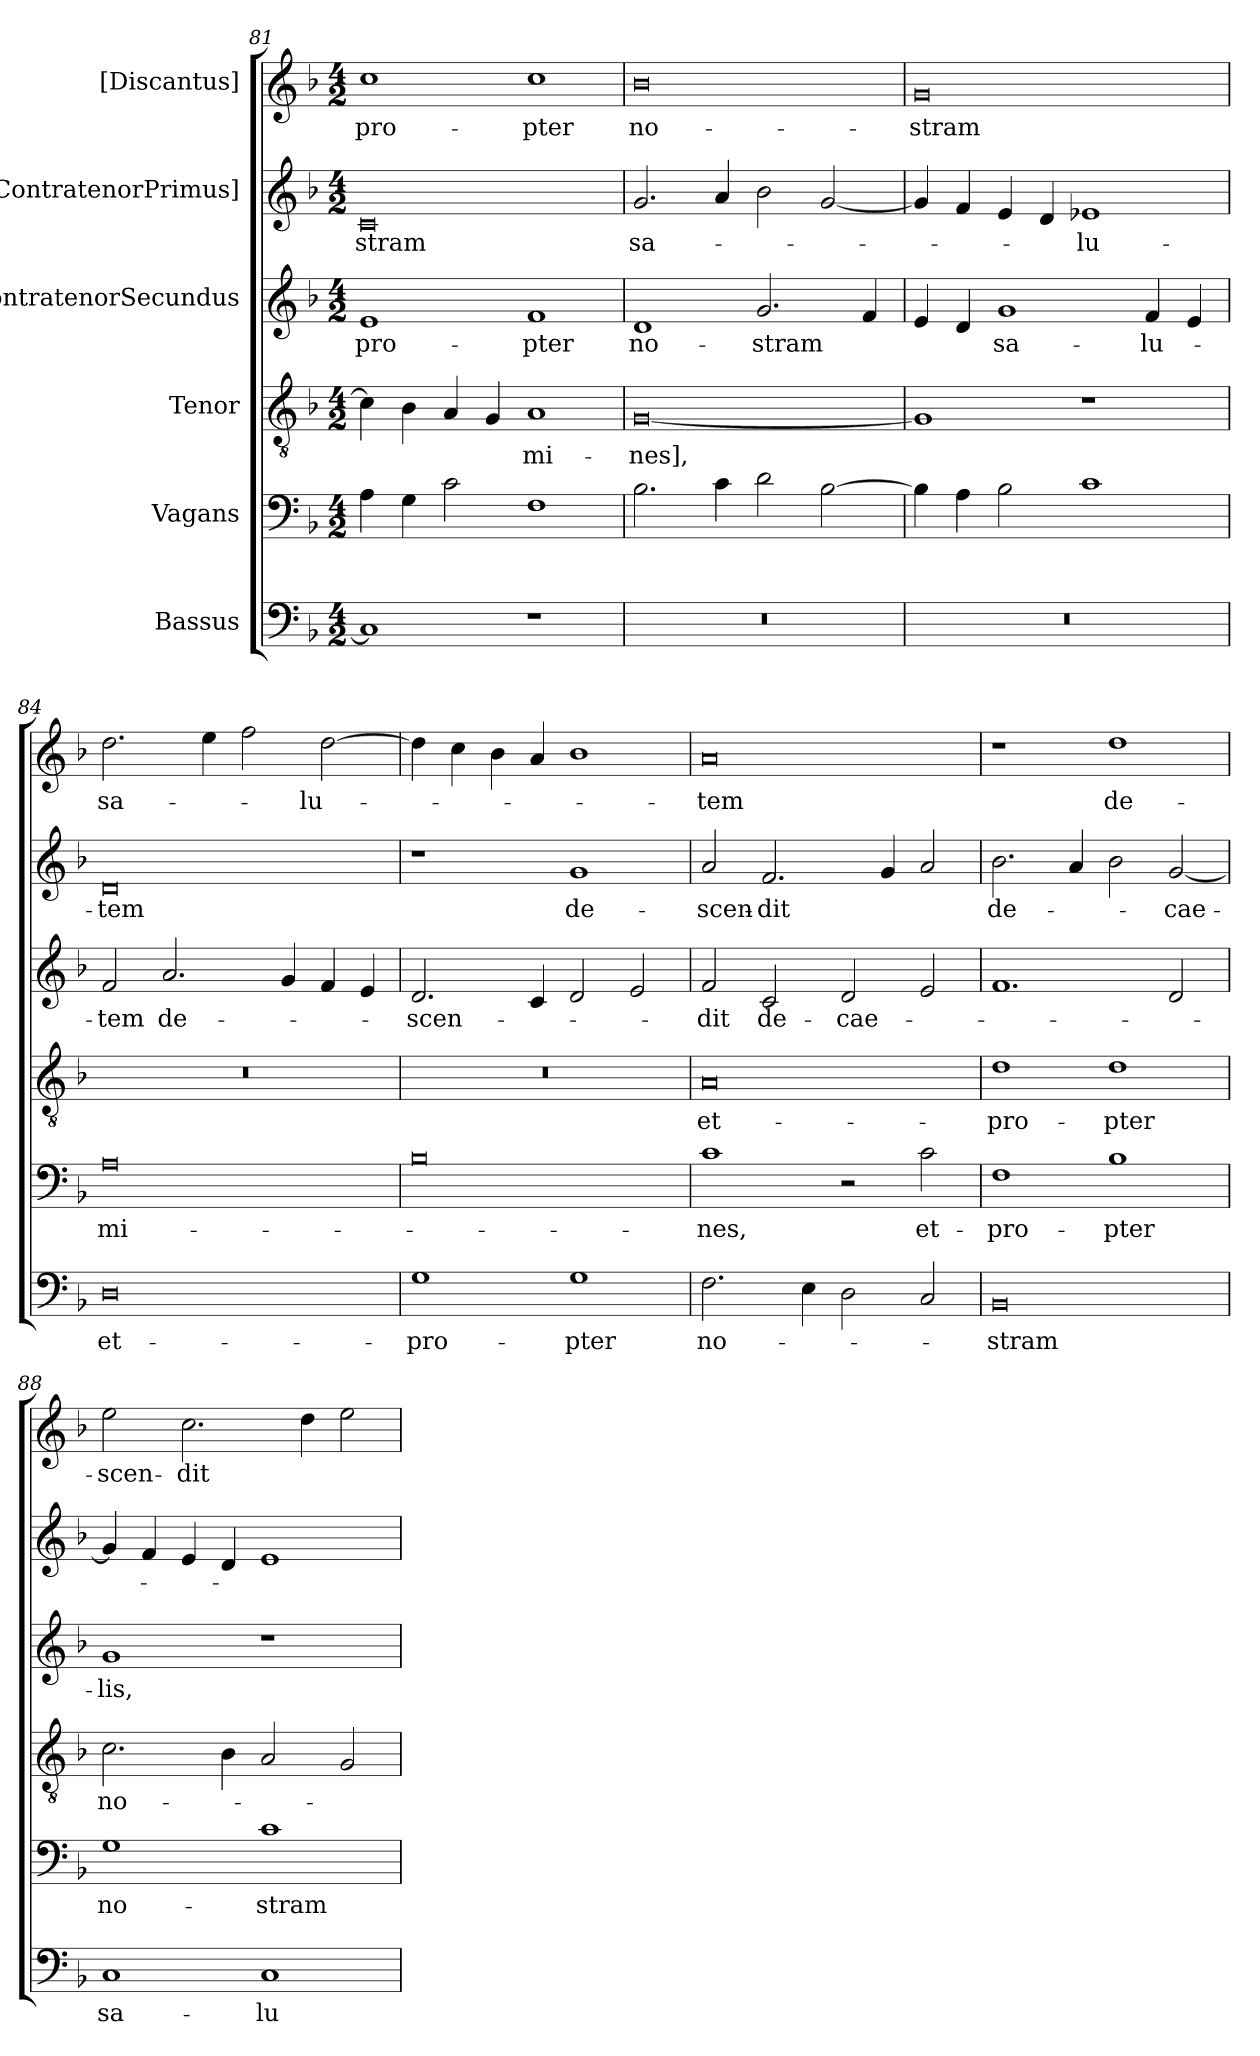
**kern	**text	**kern	**text	**kern	**text	**kern	**text	**kern	**text	**kern	**text
*part6	*part6	*part5	*part5	*part4	*part4	*part3	*part3	*part2	*part2	*part1	*part1
*staff6	*staff6	*staff5	*staff5	*staff4	*staff4	*staff3	*staff3	*staff2	*staff2	*staff1	*staff1
*I"Bassus	*	*I"Vagans	*	*I"Tenor	*	*I"ContratenorSecundus	*	*I"[ContratenorPrimus]	*	*I"[Discantus]	*
*clefF4	*	*clefF4	*	*clefGv2	*	*clefG2	*	*clefG2	*	*clefG2	*
*k[b-]	*	*k[b-]	*	*k[b-]	*	*k[b-]	*	*k[b-]	*	*k[b-]	*
*M4/2	*	*M4/2	*	*M4/2	*	*M4/2	*	*M4/2	*	*M4/2	*
=81	=81	=81	=81	=81	=81	=81	=81	=81	=81	=81	=81
1C/]	.	4A\	.	4c\]	.	1e/	pro-	0c/	-stram	1cc\	pro-
.	.	4G\	.	4B-\	.	.	.	.	.	.	.
.	.	2c\	.	4A/	.	.	.	.	.	.	.
.	.	.	.	4G/	.	.	.	.	.	.	.
1r	.	1F\	.	1A/	-mi-	1f/	-pter	.	.	1cc\	-pter
=82	=82	=82	=82	=82	=82	=82	=82	=82	=82	=82	=82
0r	.	2.B-\	.	[0G/	-nes],	1d/	no-	2.g/	sa-	0b-\	no-
.	.	4c\	.	.	.	.	.	4a/	.	.	.
.	.	2d\	.	.	.	2.g/	-stram	2b-\	.	.	.
.	.	[2B-\	.	.	.	.	.	[2g/	.	.	.
.	.	.	.	.	.	4f/	.	.	.	.	.
=83	=83	=83	=83	=83	=83	=83	=83	=83	=83	=83	=83
0r	.	4B-\]	.	1G/]	.	4e/	.	4g/]	.	0g/	-stram
.	.	4A\	.	.	.	4d/	.	4f/	.	.	.
.	.	2B-\	.	.	.	1g/	sa-	4e/	.	.	.
.	.	.	.	.	.	.	.	4d/	.	.	.
.	.	1c\	.	1r	.	.	.	1e-X/	-lu-	.	.
.	.	.	.	.	.	4f/	-lu-	.	.	.	.
.	.	.	.	.	.	4e/	.	.	.	.	.
=84	=84	=84	=84	=84	=84	=84	=84	=84	=84	=84	=84
0D\	et-	0A\	-mi-	0r	.	2f/	-tem	0d/	-tem	2.dd\	sa-
.	.	.	.	.	.	2.a/	de-	.	.	.	.
.	.	.	.	.	.	.	.	.	.	4ee\	.
.	.	.	.	.	.	.	.	.	.	2ff\	.
.	.	.	.	.	.	4g/	.	.	.	.	.
.	.	.	.	.	.	4f/	.	.	.	[2dd\	-lu-
.	.	.	.	.	.	4e/	.	.	.	.	.
=85	=85	=85	=85	=85	=85	=85	=85	=85	=85	=85	=85
1G\	pro-	0B-\	.	0r	.	2.d/	-scen-	1r	.	4dd\]	.
.	.	.	.	.	.	.	.	.	.	4cc\	.
.	.	.	.	.	.	.	.	.	.	4b-\	.
.	.	.	.	.	.	4c/	.	.	.	4a/	.
1G\	-pter	.	.	.	.	2d/	.	1g/	de-	1b-\	.
.	.	.	.	.	.	2e/	.	.	.	.	.
=86	=86	=86	=86	=86	=86	=86	=86	=86	=86	=86	=86
2.F\	no-	1c\	-nes,	0A/	et-	2f/	-dit	2a/	-scen-	0a/	-tem
.	.	.	.	.	.	2c/	de-	2.f/	-dit	.	.
4E\	.	.	.	.	.	.	.	.	.	.	.
2D\	.	2r	.	.	.	2d/	cae-	.	.	.	.
.	.	.	.	.	.	.	.	4g/	.	.	.
2C/	.	2c\	et-	.	.	2e/	.	2a/	.	.	.
=87	=87	=87	=87	=87	=87	=87	=87	=87	=87	=87	=87
0BB-/	-stram	1F\	pro-	1d\	pro-	1.f/	.	2.b-\	de-	1r	.
.	.	.	.	.	.	.	.	4a/	.	.	.
.	.	1B-\	-pter	1d\	-pter	.	.	2b-\	.	1dd\	de-
.	.	.	.	.	.	2d/	.	[2g/	cae-	.	.
=88	=88	=88	=88	=88	=88	=88	=88	=88	=88	=88	=88
1C/	sa-	1G\	no-	2.c\	no-	1g/	-lis,	4g/]	.	2ee\	-scen-
.	.	.	.	.	.	.	.	4f/	.	.	.
.	.	.	.	.	.	.	.	4e/	.	2.cc\	-dit
.	.	.	.	4B-\	.	.	.	4d/	.	.	.
1C/	-lu-	1c\	-stram	2A/	.	1r	.	1e/	.	.	.
.	.	.	.	.	.	.	.	.	.	4dd\	.
.	.	.	.	2G/	.	.	.	.	.	2ee\	.
=	=	=	=	=	=	=	=	=	=	=	=
*-	*-	*-	*-	*-	*-	*-	*-	*-	*-	*-	*-
